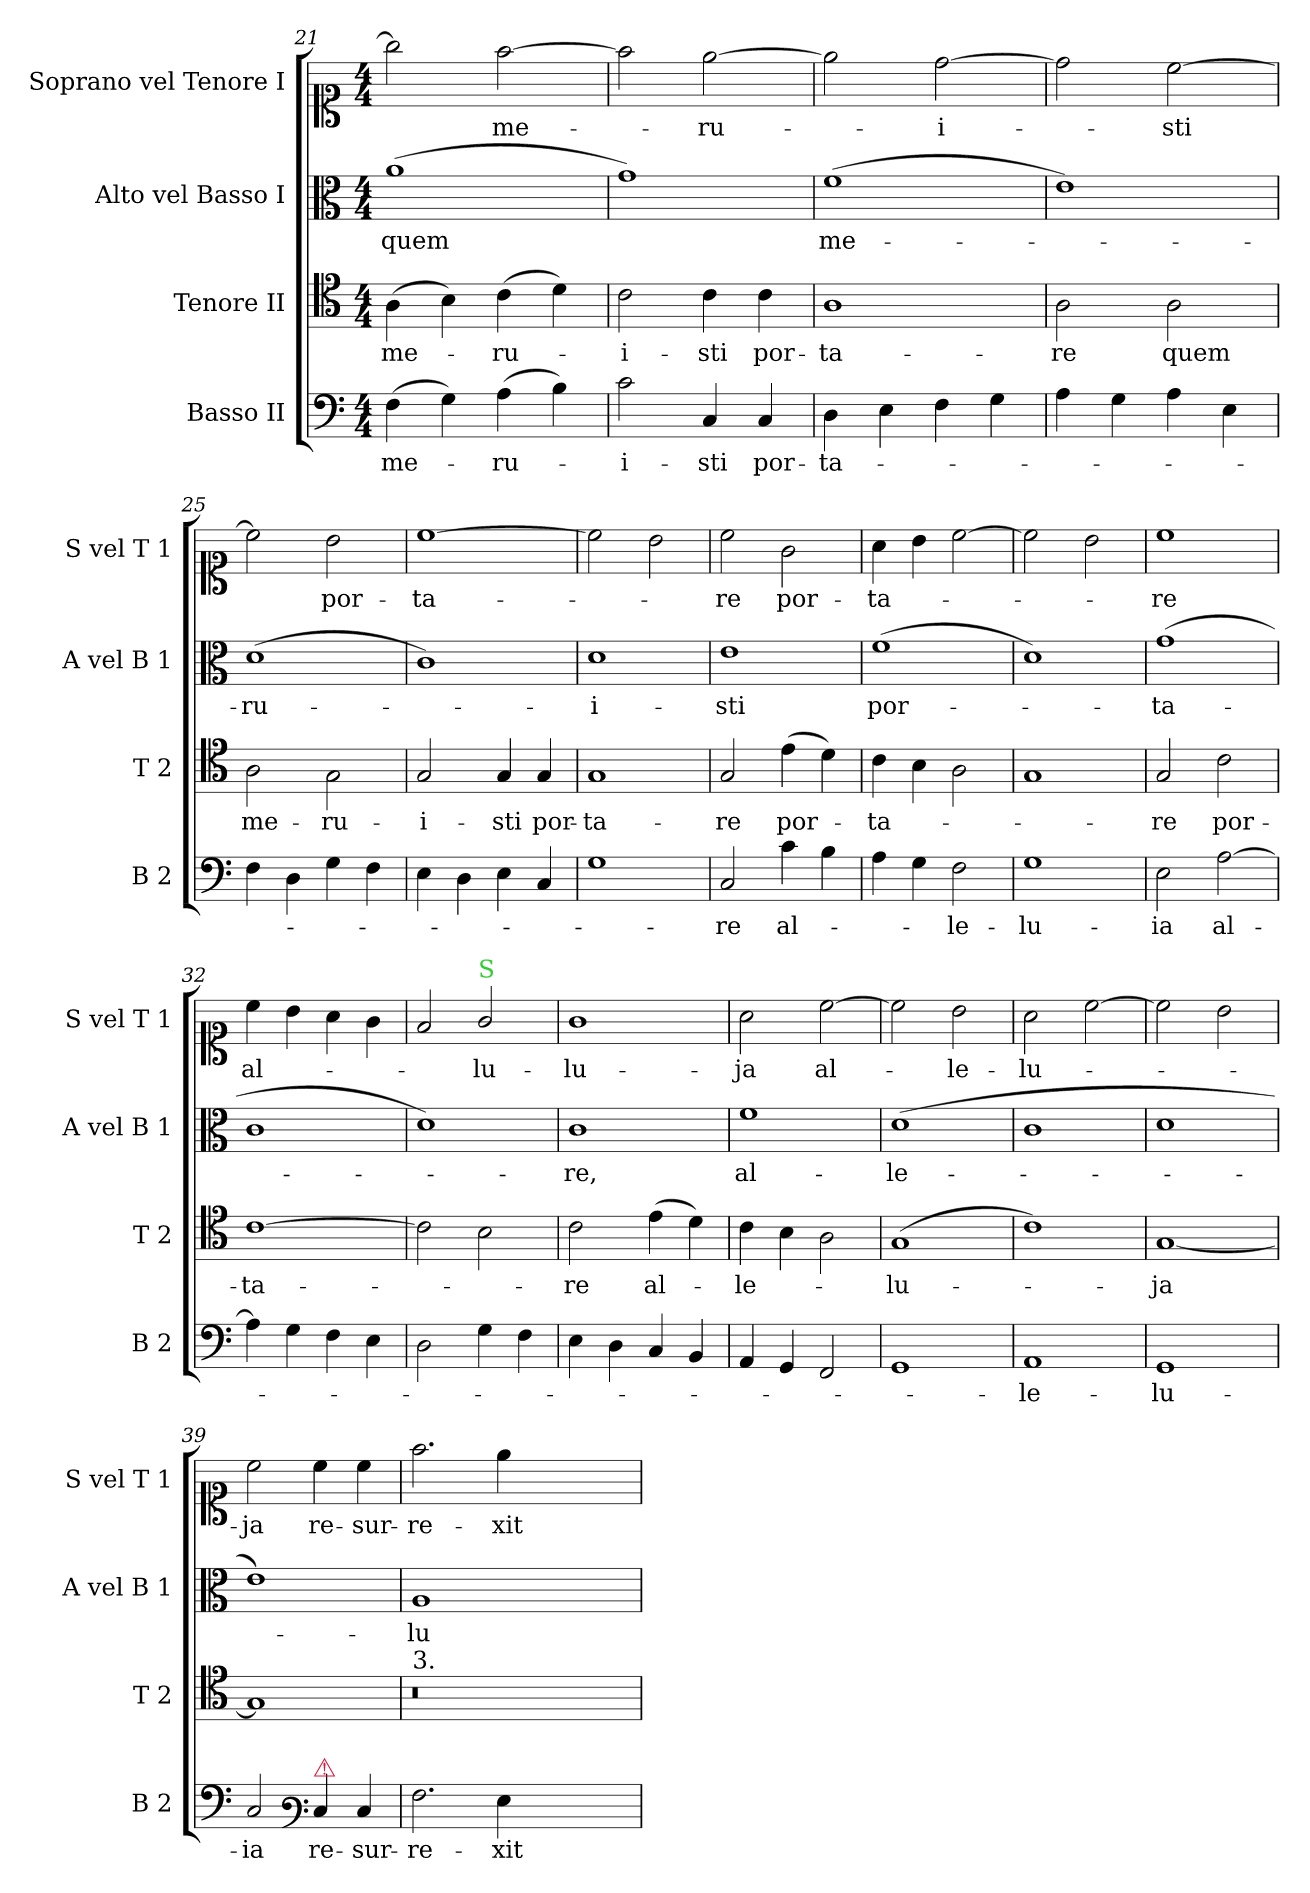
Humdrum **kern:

**kern	**text	**kern	**text	**kern	**text	**kern	**text
*part4	*part4	*part3	*part3	*part2	*part2	*part1	*part1
*staff4	*staff4	*staff3	*staff3	*staff2	*staff2	*staff1	*staff1
*I"Basso II	*	*I"Tenore II	*	*I"Alto vel Basso I	*	*I"Soprano vel Tenore I	*
*I'B 2	*	*I'T 2	*	*I'A vel B 1	*	*I'S vel T 1	*
*clefF4	*	*clefC4	*	*clefC3	*	*clefC1	*
*k[]	*	*k[]	*	*k[]	*	*k[]	*
*M4/4	*	*M4/4	*	*M4/4	*	*M4/4	*
=21	=21	=21	=21	=21	=21	=21	=21
(4F\	me-	(4A\	me-	(1a	quem	2gg\]	.
4G\)	.	4B\)	.	.	.	.	.
(4A\	-ru-	(4c\	-ru-	.	.	[2ff\	me-
4B\)	.	4d\)	.	.	.	.	.
=22	=22	=22	=22	=22	=22	=22	=22
2c\	-i-	2c\	-i-	1g)	.	2ff\]	.
4C/	-sti	4c\	-sti	.	.	[2ee\	-ru-
4C/	por-	4c\	por-	.	.	.	.
=23	=23	=23	=23	=23	=23	=23	=23
4D\	-ta-	1A	-ta-	(1f	me-	2ee\]	.
4E\	.	.	.	.	.	.	.
4F\	.	.	.	.	.	[2dd\	-i-
4G\	.	.	.	.	.	.	.
=24	=24	=24	=24	=24	=24	=24	=24
4A\	.	2A\	-re	1e)	.	2dd\]	.
4G\	.	.	.	.	.	.	.
4A\	.	2A\	quem	.	.	[2cc\	-sti
4E\	.	.	.	.	.	.	.
=25	=25	=25	=25	=25	=25	=25	=25
4F\	.	2A\	me-	(1d	-ru-	2cc\]	.
4D\	.	.	.	.	.	.	.
4G\	.	2G\	-ru-	.	.	2b\	por-
4F\	.	.	.	.	.	.	.
=26	=26	=26	=26	=26	=26	=26	=26
4E\	.	2G/	-i-	1c)	.	[1cc	-ta-
4D\	.	.	.	.	.	.	.
4E\	.	4G/	-sti	.	.	.	.
4C/	.	4G/	por-	.	.	.	.
=27	=27	=27	=27	=27	=27	=27	=27
1G	.	1G	-ta-	1d	-i-	2cc\]	.
.	.	.	.	.	.	2b\	.
=28	=28	=28	=28	=28	=28	=28	=28
2C/	-re	2G/	-re	1e	-sti	2cc\	-re
4c\	al-	(4e\	por-	.	.	2g\	por-
4B\	.	4d\)	.	.	.	.	.
=29	=29	=29	=29	=29	=29	=29	=29
4A\	.	4c\	-ta-	(1f	por-	4a\	-ta-
4G\	.	4B\	.	.	.	4b\	.
2F\	-le-	2A\	.	.	.	[2cc\	.
=30	=30	=30	=30	=30	=30	=30	=30
1G	-lu-	1G	.	1d)	.	2cc\]	.
.	.	.	.	.	.	2b\	.
=31	=31	=31	=31	=31	=31	=31	=31
2E\	-ia	2G/	re	(1g	-ta-	1cc	-re
[2A\	al-	2c\	por-	.	.	.	.
=32	=32	=32	=32	=32	=32	=32	=32
4A\]	.	[1c	-ta-	1c	.	4cc\	al-
4G\	.	.	.	.	.	4b\	.
4F\	.	.	.	.	.	4a\	.
4E\	.	.	.	.	.	4g\	.
=33	=33	=33	=33	=33	=33	=33	=33
2D\	.	2c\]	.	1d)	.	2f/	.
!	!	!	!	!	!	!LO:TX:a:color=limegreen:t=S	!
4G\	.	2B\	.	.	.	2g/	-lu-
4F\	.	.	.	.	.	.	.
=34	=34	=34	=34	=34	=34	=34	=34
4E\	.	2c\	-re	1c	-re,	1g	-lu-
4D\	.	.	.	.	.	.	.
4C/	.	(4e\	al-	.	.	.	.
4BB/	.	4d\)	.	.	.	.	.
=35	=35	=35	=35	=35	=35	=35	=35
4AA/	.	4c\	-le-	1f	al-	2a\	-ja
4GG/	.	4B\	.	.	.	.	.
2FF/	.	2A\	.	.	.	[2cc\	al-
=36	=36	=36	=36	=36	=36	=36	=36
1GG	.	(1G	-lu-	(1d	-le-	2cc\]	.
.	.	.	.	.	.	2b\	-le-
=37	=37	=37	=37	=37	=37	=37	=37
1AA	-le-	1c)	.	1c	.	2a\	-lu-
.	.	.	.	.	.	[2cc\	.
=38	=38	=38	=38	=38	=38	=38	=38
1GG	-lu-	[1G	-ja	1d	.	2cc\]	.
.	.	.	.	.	.	2b\	.
=39	=39	=39	=39	=39	=39	=39	=39
2C/	-ia	1G]	.	1e)	.	2cc\	-ja
*clefF3	*	*	*	*	*	*	*
!LO:TX:a:color=crimson:t=⚠	!	!	!	!	!	!	!
4E/	re-	.	.	.	.	4cc\	re-
4E/	-sur-	.	.	.	.	4cc\	-sur-
=40	=40	=40	=40	=40	=40	=40	=40
!	!	!LO:TX:a:t=3.	!	!	!	!	!
2.A\	-re-	0r	.	1A	-lu-	2.ff\	-re-
4G\	-xit	.	.	.	.	4ee\	-xit
1ryy	.	.	.	1ryy	.	1ryy	.
=	=	=	=	=	=	=	=
*-	*-	*-	*-	*-	*-	*-	*-
